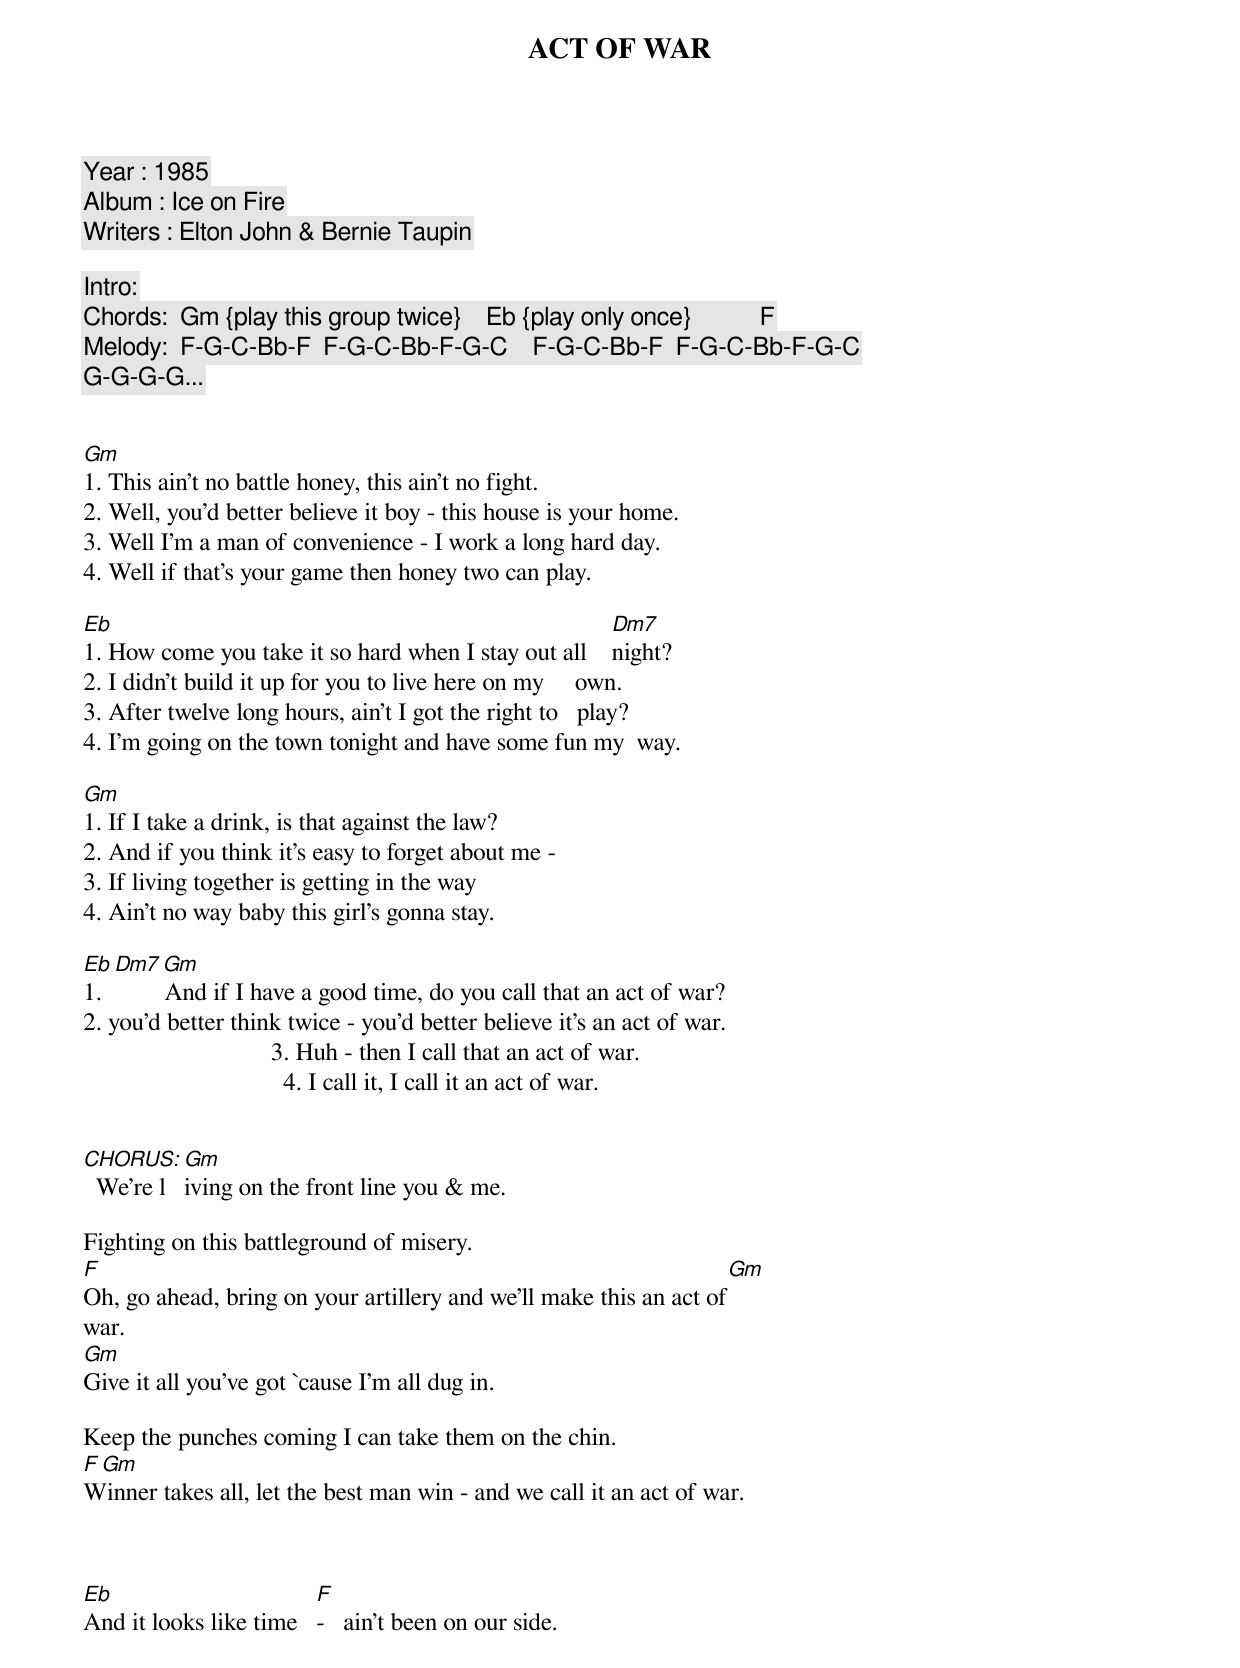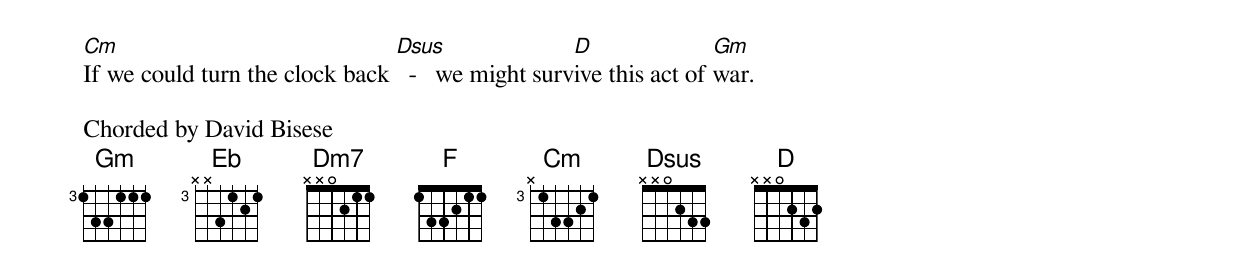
ACT OF WAR

   Year : 1985
  Album : Ice on Fire
Writers : Elton John & Bernie Taupin

Intro:
Chords:  Gm {play this group twice}    Eb {play only once}           F
Melody:  F-G-C-Bb-F  F-G-C-Bb-F-G-C    F-G-C-Bb-F  F-G-C-Bb-F-G-C
G-G-G-G...


Gm
1. This ain't no battle honey, this ain't no fight.
2. Well, you'd better believe it boy - this house is your home.
3. Well I'm a man of convenience - I work a long hard day.
4. Well if that's your game then honey two can play.

Eb                                                     Dm7
1. How come you take it so hard when I stay out all    night?
2. I didn't build it up for you to live here on my     own.
3. After twelve long hours, ain't I got the right to   play?
4. I'm going on the town tonight and have some fun my  way.

Gm
1. If I take a drink, is that against the law?
2. And if you think it's easy to forget about me -
3. If living together is getting in the way
4. Ain't no way baby this girl's gonna stay.

Eb                                                         Dm7    Gm
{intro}
1.          And if I have a good time, do you call that an act of war?
2. you'd better think twice - you'd better believe it's an act of war.
                              3. Huh - then I call that an act of war.
                                4. I call it, I call it an act of war.


CHORUS:  Gm
  We're living on the front line you & me.

Fighting on this battleground of misery.
F                                                                   Gm
Oh, go ahead, bring on your artillery and we'll make this an act of
war.
Gm
Give it all you've got `cause I'm all dug in.

Keep the punches coming I can take them on the chin.
F                                                                 Gm
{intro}
Winner takes all, let the best man win - and we call it an act of war.



Eb                       F
And it looks like time   -   ain't been on our side.
Cm                              Dsus               D               Gm
If we could turn the clock back   -   we might survive this act of war.

Chorded by David Bisese
